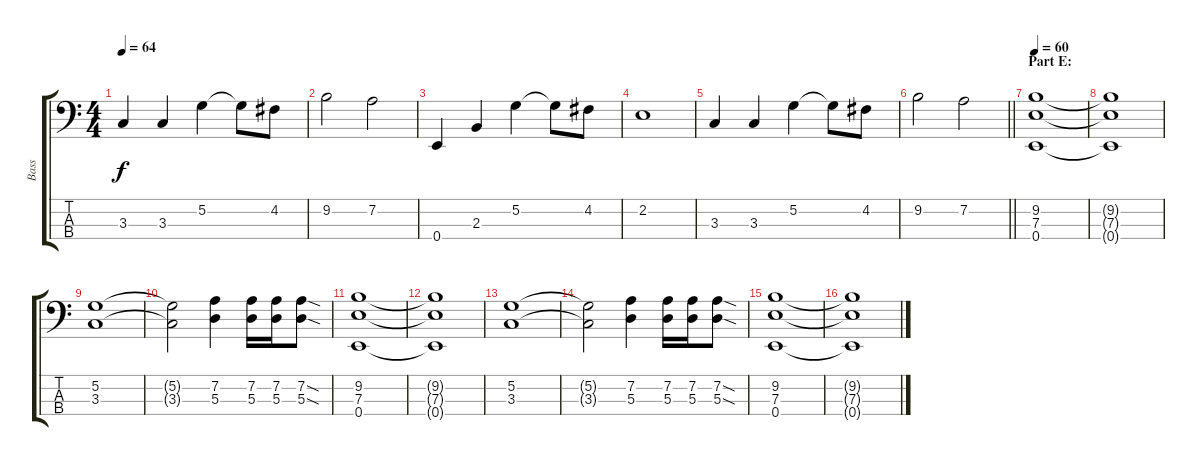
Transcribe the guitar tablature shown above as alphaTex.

\track ("Bass" "Bass") {instrument slapbass2}
\staff {score tabs}
\tuning (G2 D2 A1 E1) {hide}
\ts (4 4)
\tempo 64
\clef f4
\ks c
3.3.4{dy f} 3.3.4 5.2.4 5.2{t}.8 4.2.8 |
9.2.2 7.2.2 |
0.4.4 2.3.4 5.2.4 5.2{t}.8 4.2.8 |
2.2.1 |
3.3.4 3.3.4 5.2.4 5.2{t}.8 4.2.8 |
\barLineRight lightlight
9.2.2 7.2.2 |
\section ("" "Part E:")
\tempo 60
(9.2 7.3 0.4).1{volume 16 instrument slapbass2} |
(9.2{t} 7.3{t} 0.4{t}).1 |
(5.2 3.3).1 |
(5.2{t} 3.3{t}).2 (7.2 5.3).4 (7.2 5.3).16 (7.2 5.3).16 (7.2{sod} 5.3{sod}).8 |
(9.2 7.3 0.4).1 |
(9.2{t} 7.3{t} 0.4{t}).1 |
(5.2 3.3).1 |
(5.2{t} 3.3{t}).2 (7.2 5.3).4 (7.2 5.3).16 (7.2 5.3).16 (7.2{sod} 5.3{sod}).8 |
(9.2 7.3 0.4).1 |
(9.2{t} 7.3{t} 0.4{t}).1
